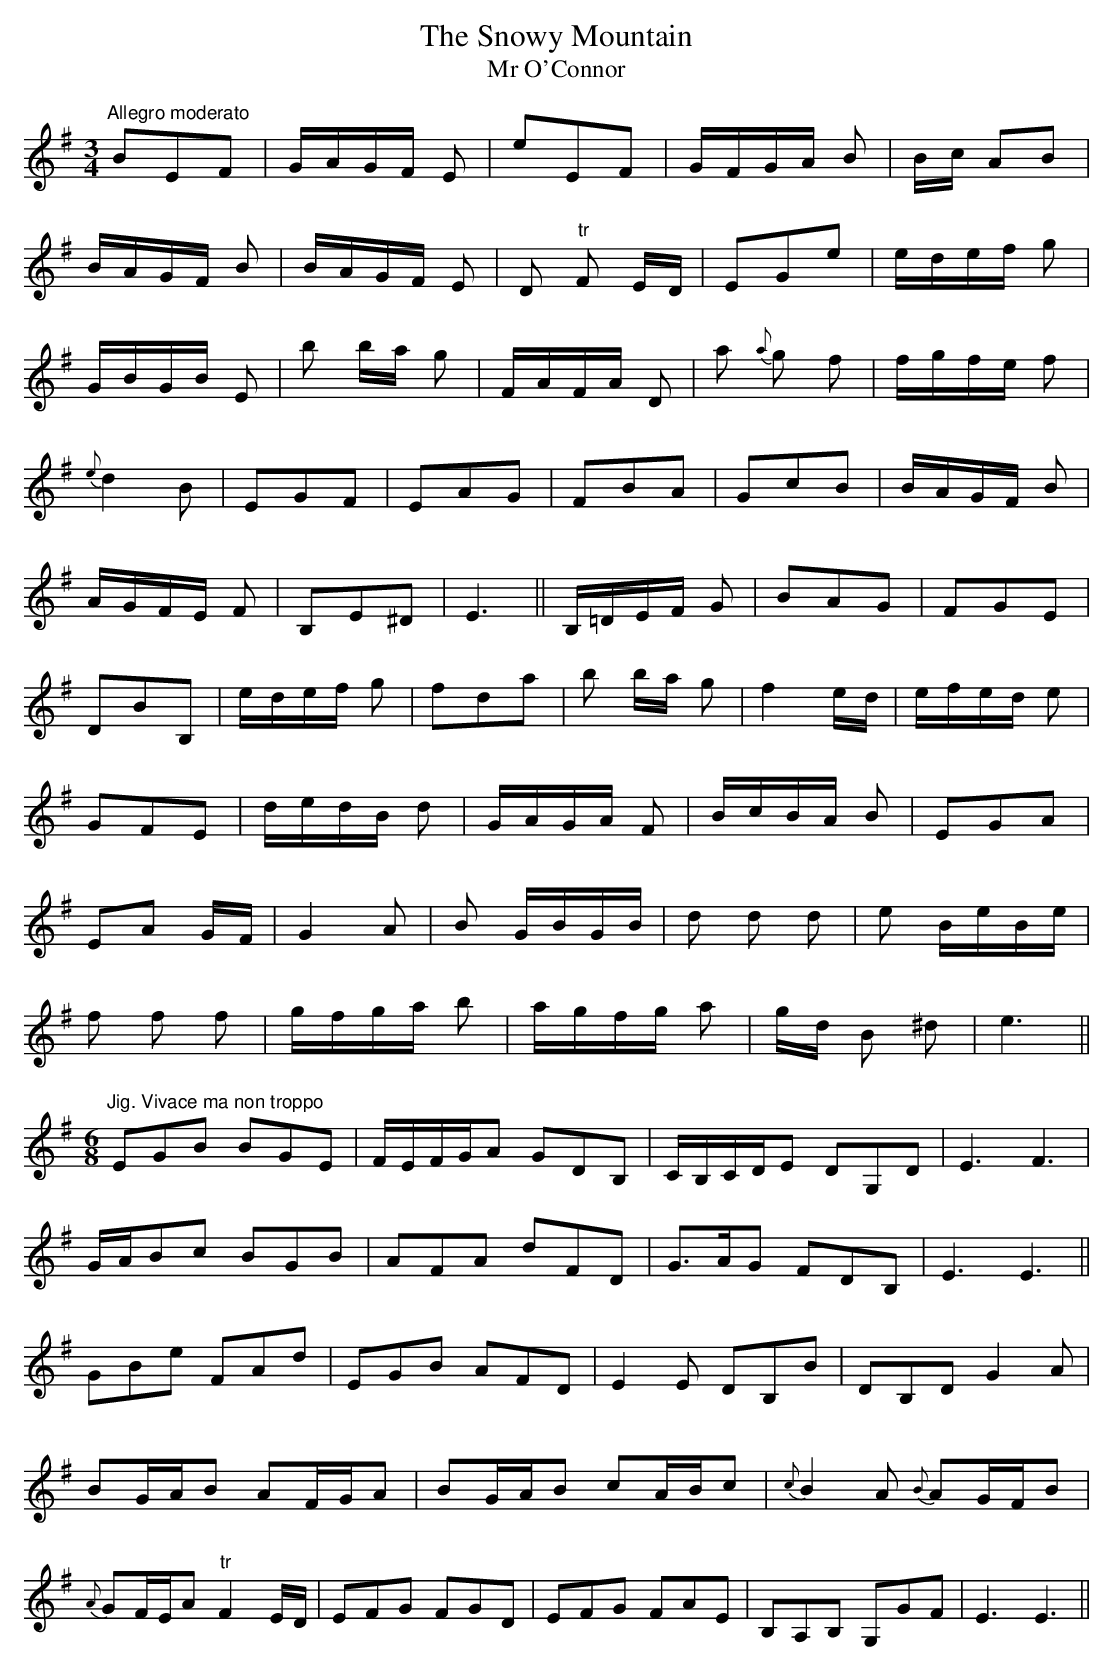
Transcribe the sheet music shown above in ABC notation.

X:1
T: Snowy Mountain, The
T: Mr O'Connor
M: 3/4
L: 1/8
K:Emin
"Allegro moderato"
BEF | G/A/G/F/ E | eEF | G/F/G/A/ B | B/c/ AB |!
B/A/G/F/ B | B/A/G/F/ E | D "tr"F E/D/ | EGe | e/d/e/f/ g |!
G/B/G/B/ E | b b/a/ g | F/A/F/A/ D | a {a}g f | f/g/f/e/ f |!
{e}d2 B | EGF | EAG | FBA | GcB | B/A/G/F/ B |!
A/G/F/E/ F | B,E^D| E3 || B,/=D/E/F/ G| BAG | FGE |!
DBB, | e/d/e/f/ g | fda | b b/a/ g | f2 e/d/ | e/f/e/d/ e |!
GFE | d/e/d/B/ d | G/A/G/A/ F | B/c/B/A/ B | EGA |!
EA G/F/ | G2 A | B G/B/G/B/ | d d d | e B/e/B/e/ |!
f f f | g/f/g/a/ b | a/g/f/g/ a | g/d/ B ^d | e3 ||!
M:6/8
L:1/8
"Jig. Vivace ma non troppo"
EGB BGE | F/E/F/G/A GDB, | C/B,/C/D/E DG,D | E3 F3 |!
G/A/Bc BGB | AFA dFD | G>AG FDB, | E3 E3 ||!
GBe FAd | EGB AFD | E2 E DB,B | DB,D G2 A |!
BG/A/B AF/G/A | BG/A/B cA/B/c | {c}B2 A {B}AG/F/B |!
{A}GF/E/A "tr"F2 E/D/ | EFG FGD | EFG FAE | B,A,B, G,GF | E3 E3 ||
